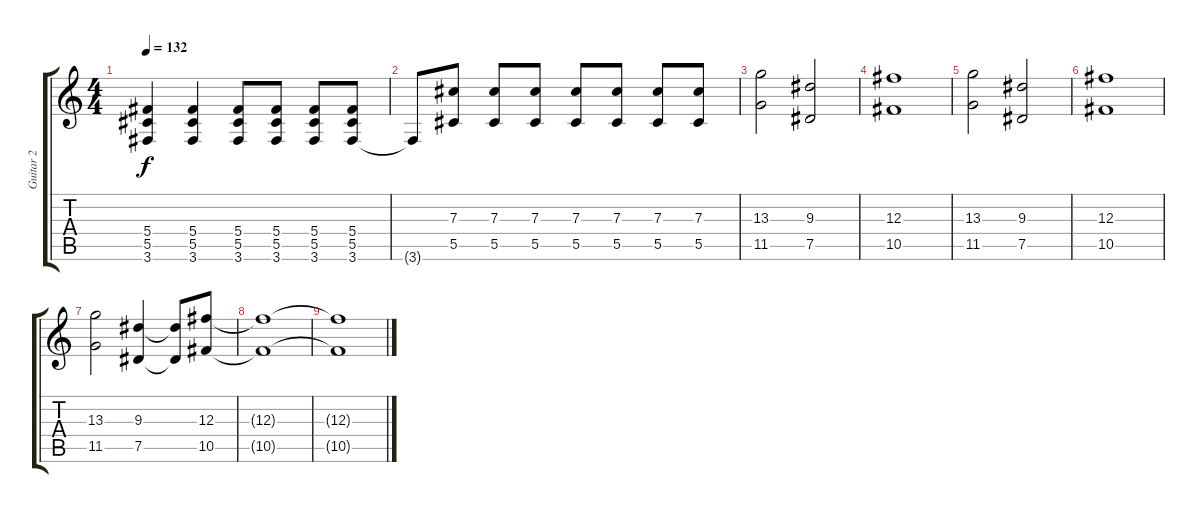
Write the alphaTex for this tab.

\track ("Guitar 2" "Guitar 2") {instrument distortionguitar}
\staff {score tabs}
\tuning (Eb4 Bb3 Gb3 Db3 Ab2 Eb2) {hide}
\ts (4 4)
\tempo 132
\clef g2
\ks c
(5.4 5.5 3.6).4{dy f} (5.4 5.5 3.6).4 (5.4 5.5 3.6).8 (5.4 5.5 3.6).8 (5.4 5.5 3.6).8 (5.4 5.5 3.6).8 |
3.6{t}.8 (7.3 5.5).8 (7.3 5.5).8 (7.3 5.5).8 (7.3 5.5).8 (7.3 5.5).8 (7.3 5.5).8 (7.3 5.5).8 |
(13.3 11.5).2 (9.3 7.5).2 |
(12.3 10.5).1 |
(13.3 11.5).2 (9.3 7.5).2 |
(12.3 10.5).1 |
(13.3 11.5).2 (9.3 7.5).4 (9.3{t} 7.5{t}).8 (12.3 10.5).8 |
(12.3{t} 10.5{t}).1{volume 7} |
(12.3{t} 10.5{t}).1{volume 0}
